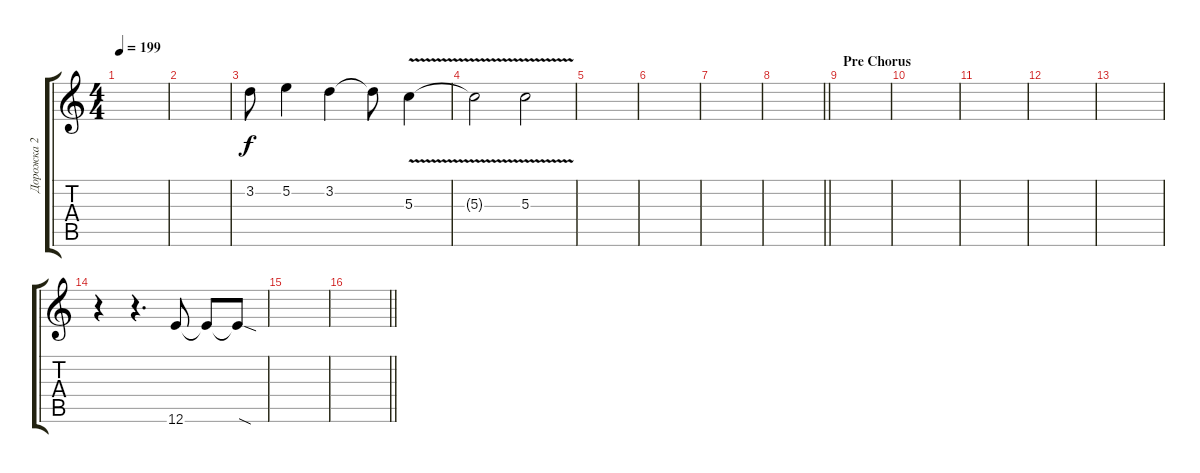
\track ("Дорожка 2" "Дорожка 2") {instrument distortionguitar}
\staff {score tabs}
\tuning (E4 B3 G3 D3 A2 E2) {hide}
\ts (4 4)
\tempo 199
\clef g2
\ks c
|
|
3.2.8 5.2.4 3.2.4 3.2{t}.8 5.3{v}.4 |
5.3{t}.2 5.3{v}.2 |
|
|
|
\barLineRight lightlight
|
\section ("" "Pre Chorus")
|
|
|
|
|
r.4 r.4{d} 12.6.8 12.6{t}.8 12.6{sod t}.8 |
|
\barLineRight lightlight
